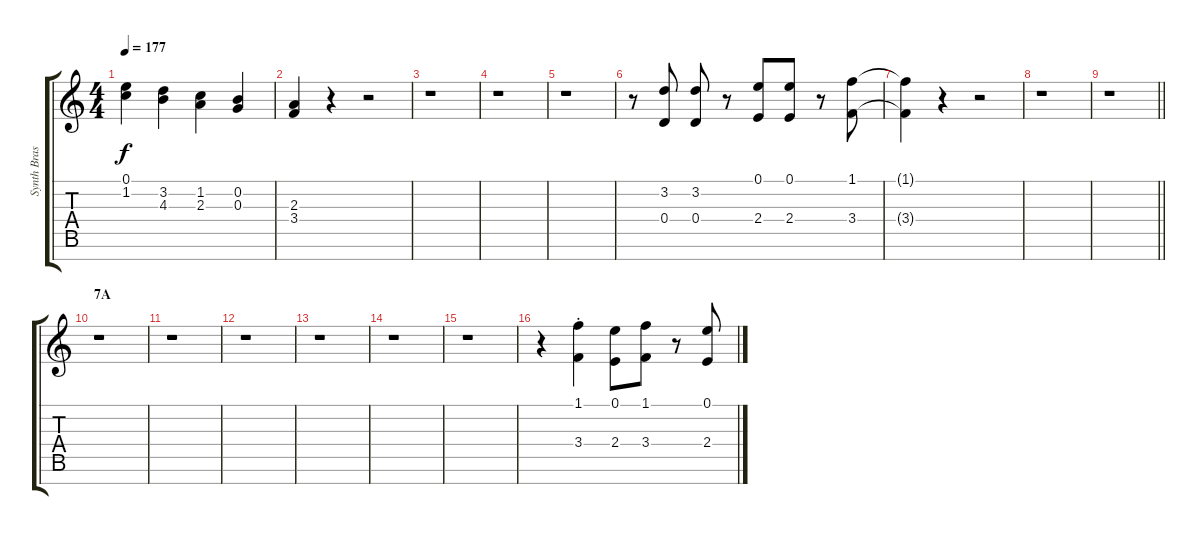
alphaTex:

\track ("Synth Brass" "Synth Bras") {instrument brasssection}
\staff {score tabs}
\tuning (E5 B4 G4 D4 A3 E3 B2) {hide}
\ts (4 4)
\tempo 177
\clef g2
\ks c
(0.1 1.2).4{dy f} (3.2 4.3).4 (1.2 2.3).4 (0.2 0.3).4 |
(2.3 3.4).4 r.4 r.2 |
r.1 |
r.1 |
r.1 |
r.8 (3.2 0.4).8 (3.2 0.4).8 r.8 (0.1 2.4).8 (0.1 2.4).8 r.8 (1.1 3.4).8 |
(1.1{t} 3.4{t}).4 r.4 r.2 |
r.1 |
\barLineRight lightlight
r.1 |
\section ("" "7A")
r.1 |
r.1 |
r.1 |
r.1 |
r.1 |
r.1 |
r.4 (1.1{st} 3.4{st}).4 (0.1 2.4).8 (1.1 3.4).8 r.8 (0.1 2.4).8
